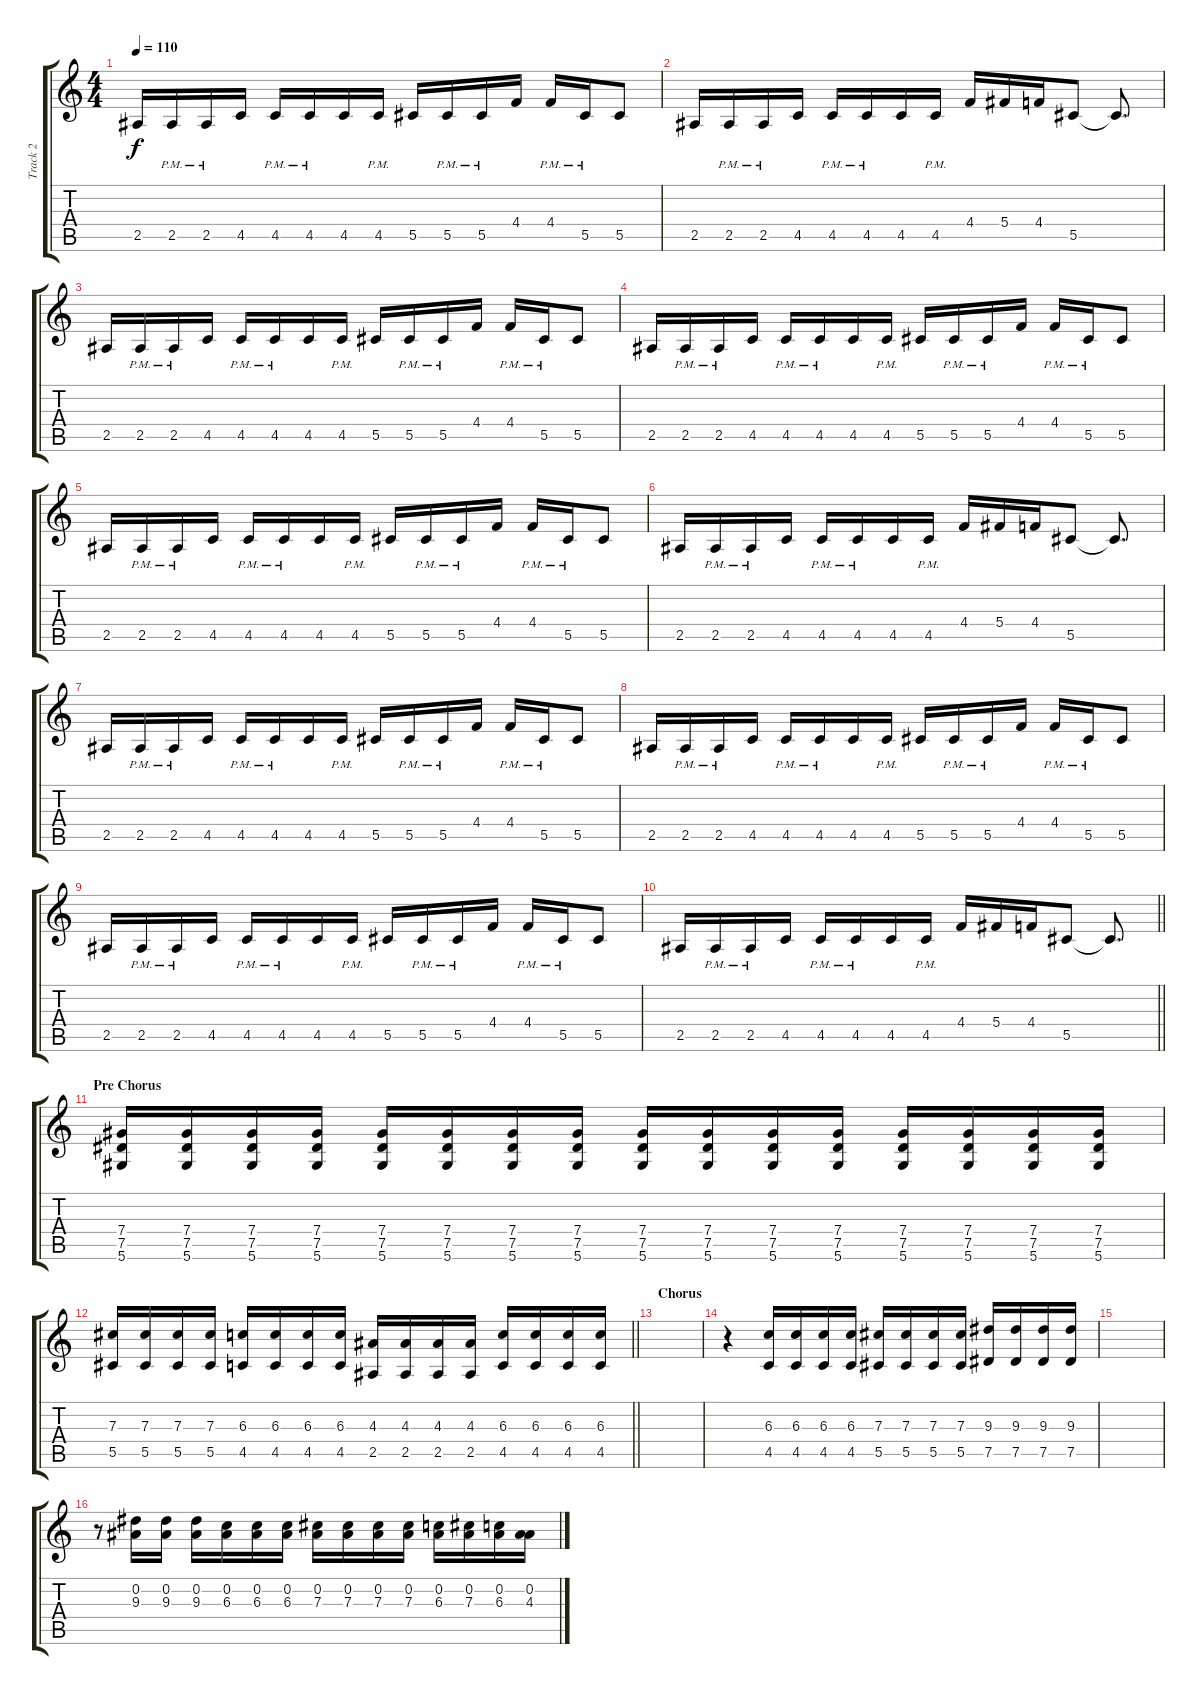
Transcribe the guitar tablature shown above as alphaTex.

\track ("Track 2" "Track 2") {instrument distortionguitar}
\staff {score tabs}
\tuning (Eb4 Bb3 Gb3 Db3 Ab2 Eb2) {hide}
\ts (4 4)
\tempo 110
\clef g2
\ks c
2.5.16{dy f} 2.5{pm}.16 2.5{pm}.16 4.5.16 4.5{pm}.16 4.5{pm}.16 4.5.16 4.5{pm}.16 5.5.16 5.5{pm}.16 5.5{pm}.16 4.4.16 4.4{pm}.16 5.5{pm}.16 5.5.8 |
2.5.16 2.5{pm}.16 2.5{pm}.16 4.5.16 4.5{pm}.16 4.5{pm}.16 4.5.16 4.5{pm}.16 4.4.16 5.4.16 4.4.16 5.5.8 5.5{t}.8{d} |
2.5.16 2.5{pm}.16 2.5{pm}.16 4.5.16 4.5{pm}.16 4.5{pm}.16 4.5.16 4.5{pm}.16 5.5.16 5.5{pm}.16 5.5{pm}.16 4.4.16 4.4{pm}.16 5.5{pm}.16 5.5.8 |
2.5.16 2.5{pm}.16 2.5{pm}.16 4.5.16 4.5{pm}.16 4.5{pm}.16 4.5.16 4.5{pm}.16 5.5.16 5.5{pm}.16 5.5{pm}.16 4.4.16 4.4{pm}.16 5.5{pm}.16 5.5.8 |
2.5.16 2.5{pm}.16 2.5{pm}.16 4.5.16 4.5{pm}.16 4.5{pm}.16 4.5.16 4.5{pm}.16 5.5.16 5.5{pm}.16 5.5{pm}.16 4.4.16 4.4{pm}.16 5.5{pm}.16 5.5.8 |
2.5.16 2.5{pm}.16 2.5{pm}.16 4.5.16 4.5{pm}.16 4.5{pm}.16 4.5.16 4.5{pm}.16 4.4.16 5.4.16 4.4.16 5.5.8 5.5{t}.8{d} |
2.5.16 2.5{pm}.16 2.5{pm}.16 4.5.16 4.5{pm}.16 4.5{pm}.16 4.5.16 4.5{pm}.16 5.5.16 5.5{pm}.16 5.5{pm}.16 4.4.16 4.4{pm}.16 5.5{pm}.16 5.5.8 |
2.5.16 2.5{pm}.16 2.5{pm}.16 4.5.16 4.5{pm}.16 4.5{pm}.16 4.5.16 4.5{pm}.16 5.5.16 5.5{pm}.16 5.5{pm}.16 4.4.16 4.4{pm}.16 5.5{pm}.16 5.5.8 |
2.5.16 2.5{pm}.16 2.5{pm}.16 4.5.16 4.5{pm}.16 4.5{pm}.16 4.5.16 4.5{pm}.16 5.5.16 5.5{pm}.16 5.5{pm}.16 4.4.16 4.4{pm}.16 5.5{pm}.16 5.5.8 |
\barLineRight lightlight
2.5.16 2.5{pm}.16 2.5{pm}.16 4.5.16 4.5{pm}.16 4.5{pm}.16 4.5.16 4.5{pm}.16 4.4.16 5.4.16 4.4.16 5.5.8 5.5{t}.8{d} |
\section ("" "Pre Chorus")
(7.4 7.5 5.6).16 (7.4 7.5 5.6).16 (7.4 7.5 5.6).16 (7.4 7.5 5.6).16 (7.4 7.5 5.6).16 (7.4 7.5 5.6).16 (7.4 7.5 5.6).16 (7.4 7.5 5.6).16 (7.4 7.5 5.6).16 (7.4 7.5 5.6).16 (7.4 7.5 5.6).16 (7.4 7.5 5.6).16 (7.4 7.5 5.6).16 (7.4 7.5 5.6).16 (7.4 7.5 5.6).16 (7.4 7.5 5.6).16 |
\barLineRight lightlight
(7.3 5.5).16 (7.3 5.5).16 (7.3 5.5).16 (7.3 5.5).16 (6.3 4.5).16 (6.3 4.5).16 (6.3 4.5).16 (6.3 4.5).16 (4.3 2.5).16 (4.3 2.5).16 (4.3 2.5).16 (4.3 2.5).16 (6.3 4.5).16 (6.3 4.5).16 (6.3 4.5).16 (6.3 4.5).16 |
\section ("" "Chorus")
|
r.4 (6.3 4.5).16 (6.3 4.5).16 (6.3 4.5).16 (6.3 4.5).16 (7.3 5.5).16 (7.3 5.5).16 (7.3 5.5).16 (7.3 5.5).16 (9.3 7.5).16 (9.3 7.5).16 (9.3 7.5).16 (9.3 7.5).16 |
|
r.8 (0.2 9.3).16 (0.2 9.3).16 (0.2 9.3).16 (0.2 6.3).16 (0.2 6.3).16 (0.2 6.3).16 (0.2 7.3).16 (0.2 7.3).16 (0.2 7.3).16 (0.2 7.3).16 (0.2 6.3).16 (0.2 7.3).16 (0.2 6.3).16 (0.2 4.3).16
